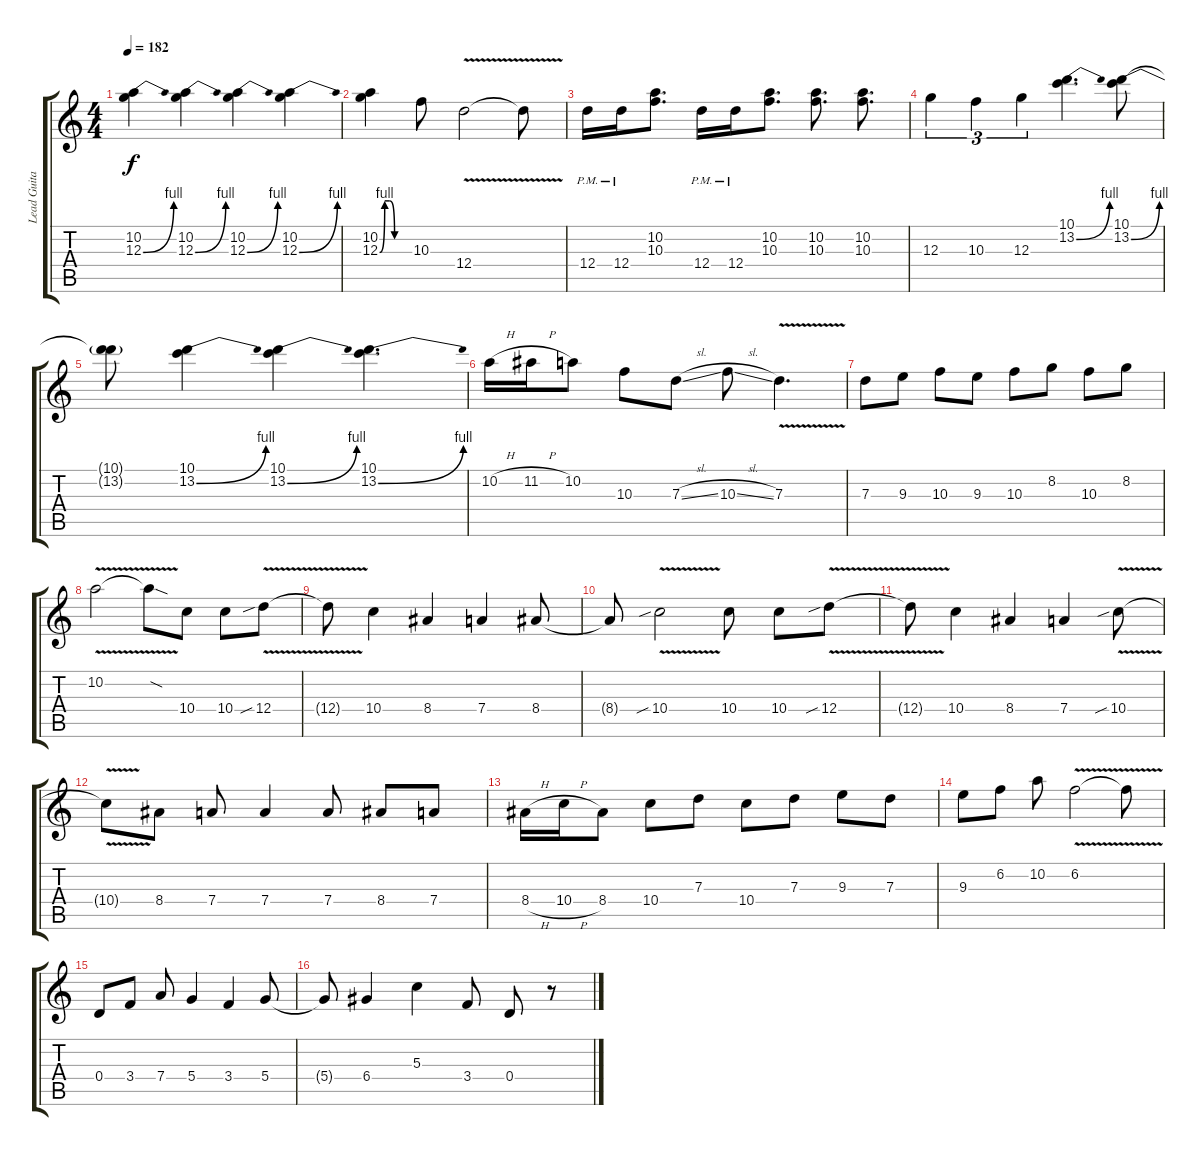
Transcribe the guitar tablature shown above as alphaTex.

\track ("Lead Guitar" "Lead Guita") {instrument distortionguitar}
\staff {score tabs}
\tuning (E4 B3 G3 D3 A2 D2) {hide}
\ts (4 4)
\tempo 182
\clef g2
\ks c
(10.2 12.3{be (bend 0 0 60 4)}).4{dy f} (10.2 12.3{be (bend 0 0 60 4)}).4 (10.2 12.3{be (bend 0 0 60 4)}).4 (10.2 12.3{be (bend 0 0 60 4)}).4 |
(10.2 12.3{be (custom 0 0 10 4 20 4 30 0 60 0)}).4 10.3.8 12.4{v}.2 12.4{t}.8 |
12.4{pm}.16 12.4{pm}.16 (10.2 10.3).8{d} 12.4{pm}.16 12.4{pm}.16 (10.2 10.3).8{d} (10.2 10.3).8{d} (10.2 10.3).8{d} |
12.3.4{tu (3 2)} 10.3.4{tu (3 2)} 12.3.4{tu (3 2)} (10.1 13.2{be (bend 0 0 60 4)}).4{d} (10.1 13.2{be (bend 0 0 60 4)}).8 |
(10.1{t} 13.2{t}).8 (10.1 13.2{be (bend 0 0 60 4)}).4 (10.1 13.2{be (bend 0 0 60 4)}).4 (10.1 13.2{be (bend 0 0 60 4)}).4{d} |
10.2{h}.16 11.2{h}.16 10.2.8 10.3.8 7.3{sl}.8 10.3{sl}.8 7.3{v}.4{d} |
7.3.8 9.3.8 10.3.8 9.3.8 10.3.8 8.2.8 10.3.8 8.2.8 |
10.2{v}.2 10.2{sod t}.8 10.4.8 10.4.8 12.4{v sib}.8 |
12.4{t}.8 10.4.4 8.4.4 7.4.4 8.4.8 |
8.4{t}.8 10.4{v sib}.2 10.4.8 10.4.8 12.4{v sib}.8 |
12.4{t}.8 10.4.4 8.4.4 7.4.4 10.4{v sib}.8 |
10.4{t}.8 8.4.8 7.4.8 7.4.4 7.4.8 8.4.8 7.4.8 |
8.4{h}.16 10.4{h}.16 8.4.8 10.4.8 7.3.8 10.4.8 7.3.8 9.3.8 7.3.8 |
9.3.8 6.2.8 10.2.8 6.2{v}.2 6.2{t}.8 |
0.4.8 3.4.8 7.4.8 5.4.4 3.4.4 5.4.8 |
5.4{t}.8 6.4.4 5.3.4 3.4.8 0.4.8 r.8
